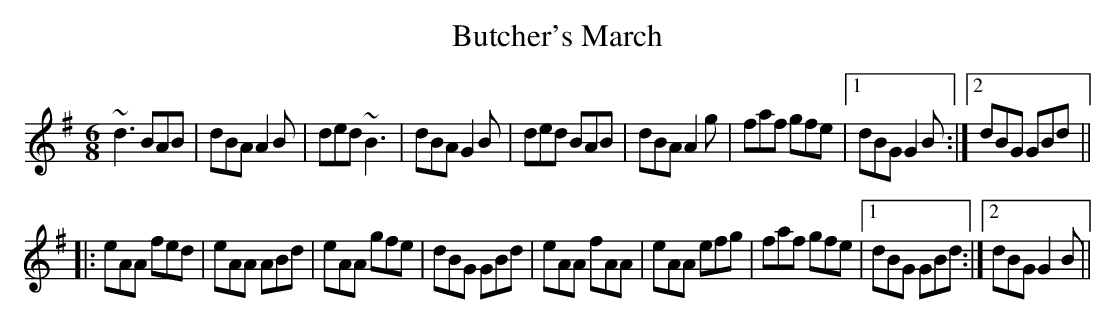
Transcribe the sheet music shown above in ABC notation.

X:1
T:Butcher's March
M:6/8
K:G
~d3 BAB|dBA A2B|ded ~B3|dBA G2B|ded BAB|dBA A2g|faf gfe|1 dBG G2B:|2 dBG GBd||
|:eAA fed|eAA ABd|eAA gfe|dBG GBd|eAA fAA|eAA efg|faf gfe|1 dBG GBd:|2 dBG G2B||
